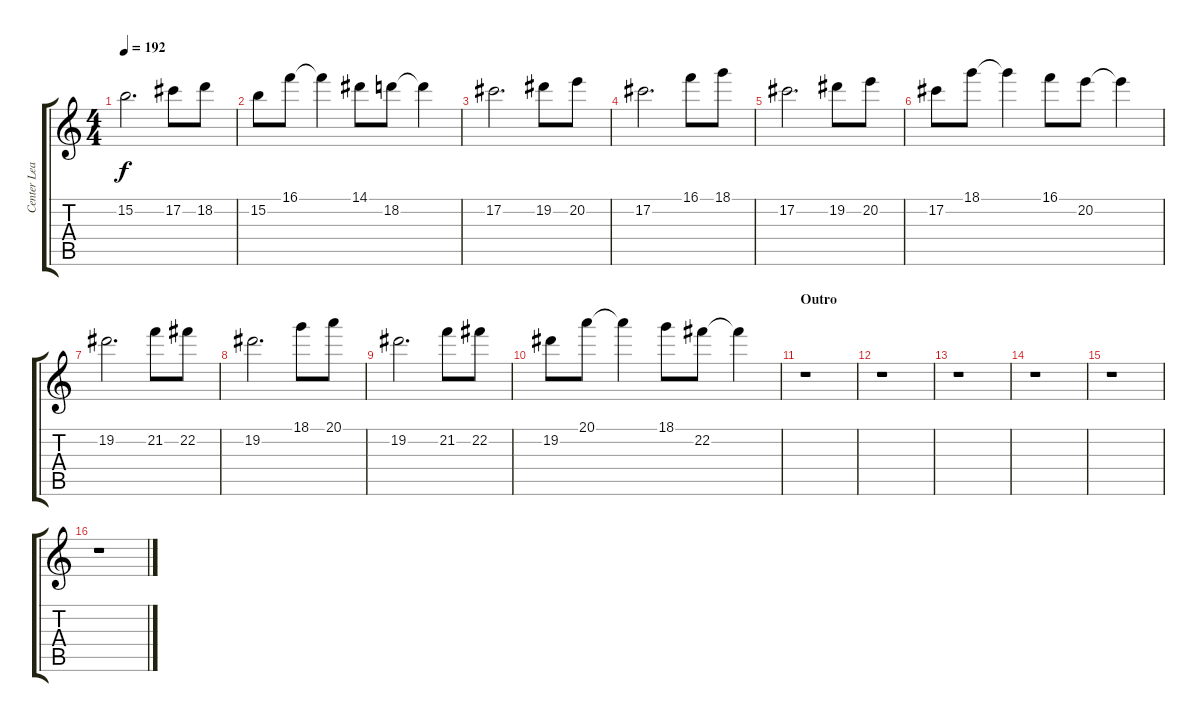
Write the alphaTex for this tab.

\track ("Center Lead 2" "Center Lea") {instrument overdrivenguitar}
\staff {score tabs}
\tuning (Db4 Ab3 E3 B2 Gb2 B1) {hide}
\ts (4 4)
\tempo 192
\clef g2
\ks aminor
15.2.2{d dy f} 17.2.8 18.2.8 |
15.2.8 16.1.8 16.1{t}.4 14.1.8 18.2.8 18.2{t}.4 |
17.2.2{d} 19.2.8 20.2.8 |
17.2.2{d} 16.1.8 18.1.8 |
17.2.2{d} 19.2.8 20.2.8 |
17.2.8 18.1.8 18.1{t}.4 16.1.8 20.2.8 20.2{t}.4 |
19.2.2{d} 21.2.8 22.2.8 |
19.2.2{d} 18.1.8 20.1.8 |
19.2.2{d} 21.2.8 22.2.8 |
19.2.8 20.1.8 20.1{t}.4 18.1.8 22.2.8 22.2{t}.4 |
\section ("" "Outro")
r.1 |
r.1 |
r.1 |
r.1 |
r.1 |
r.1
